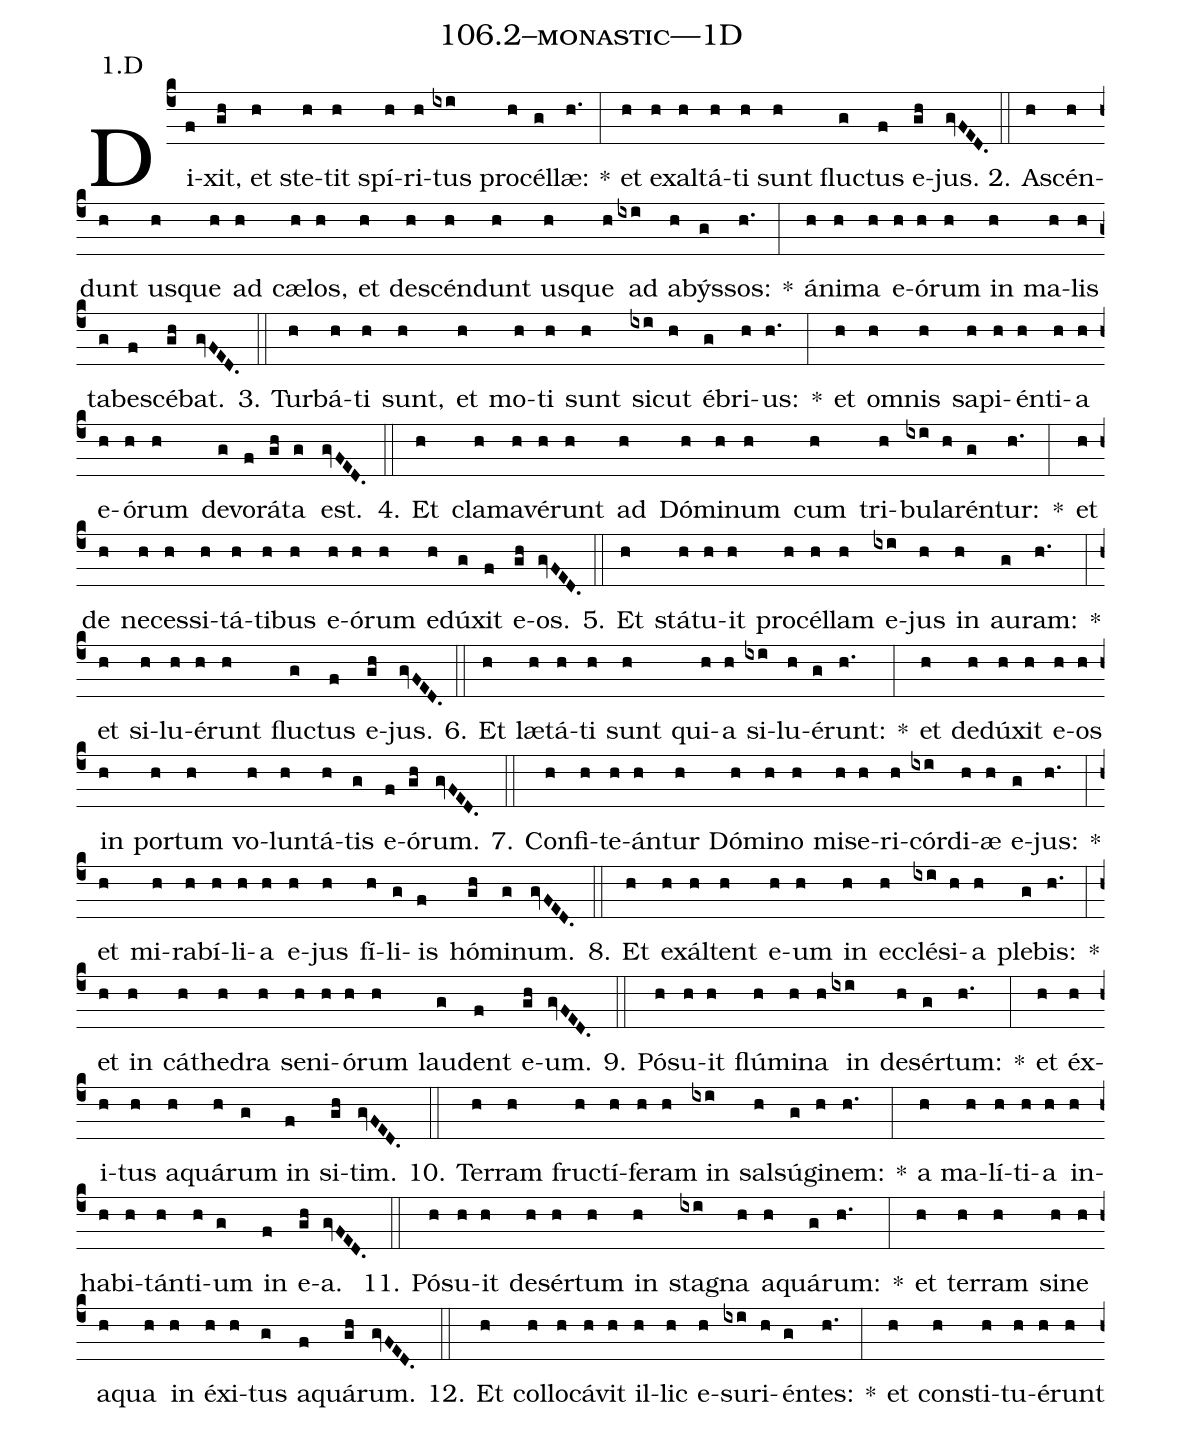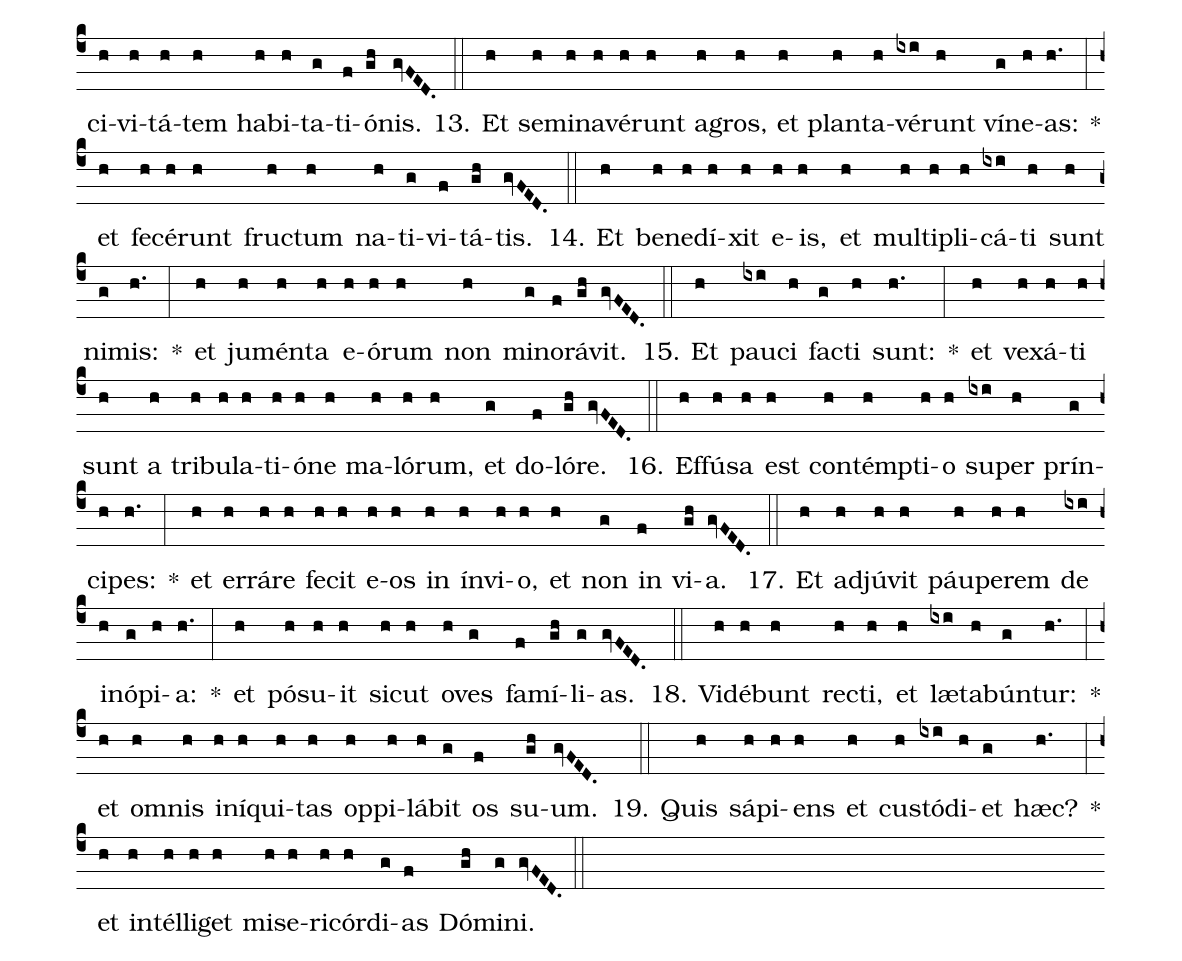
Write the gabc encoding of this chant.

name: 106.2--monastic---1D;
annotation: 1.D;
%%
(c4)Di(f)xit,(gh) et(h) ste(h)tit(h) spí(h)ri(h)tus(ixi) pro(h)cél(g)læ:(h.) *(:) et(h) ex(h)al(h)tá(h)ti(h) sunt(h) fluc(g)tus(f) e(gh)jus.(gvFED.) (::)
2. A(h)scén(h)dunt(h) us(h)que(h) ad(h) cæ(h)los,(h) et(h) de(h)scén(h)dunt(h) us(h)que(h) ad(ixi) a(h)býs(g)sos:(h.) *(:) á(h)ni(h)ma(h) e(h)ó(h)rum(h) in(h) ma(h)lis(h) ta(g)be(f)scé(gh)bat.(gvFED.) (::)
3. Tur(h)bá(h)ti(h) sunt,(h) et(h) mo(h)ti(h) sunt(h) sic(ixi)ut(h) é(g)bri(h)us:(h.) *(:) et(h) om(h)nis(h) sa(h)pi(h)én(h)ti(h)a(h) e(h)ó(h)rum(h) de(g)vo(f)rá(gh)ta(g) est.(gvFED.) (::)
4. Et(h) cla(h)ma(h)vé(h)runt(h) ad(h) Dó(h)mi(h)num(h) cum(h) tri(h)bu(ixi)la(h)rén(g)tur:(h.) *(:) et(h) de(h) ne(h)ces(h)si(h)tá(h)ti(h)bus(h) e(h)ó(h)rum(h) e(h)dú(g)xit(f) e(gh)os.(gvFED.) (::)
5. Et(h) stá(h)tu(h)it(h) pro(h)cél(h)lam(h) e(ixi)jus(h) in(h) au(g)ram:(h.) *(:) et(h) si(h)lu(h)é(h)runt(h) fluc(g)tus(f) e(gh)jus.(gvFED.) (::)
6. Et(h) læ(h)tá(h)ti(h) sunt(h) qui(h)a(h) si(ixi)lu(h)é(g)runt:(h.) *(:) et(h) de(h)dú(h)xit(h) e(h)os(h) in(h) por(h)tum(h) vo(h)lun(h)tá(h)tis(g) e(f)ó(gh)rum.(gvFED.) (::)
7. Con(h)fi(h)te(h)án(h)tur(h) Dó(h)mi(h)no(h) mi(h)se(h)ri(h)cór(ixi)di(h)æ(h) e(g)jus:(h.) *(:) et(h) mi(h)ra(h)bí(h)li(h)a(h) e(h)jus(h) fí(h)li(g)is(f) hó(gh)mi(g)num.(gvFED.) (::)
8. Et(h) ex(h)ál(h)tent(h) e(h)um(h) in(h) ec(h)clé(ixi)si(h)a(h) ple(g)bis:(h.) *(:) et(h) in(h) cá(h)the(h)dra(h) se(h)ni(h)ó(h)rum(h) lau(g)dent(f) e(gh)um.(gvFED.) (::)
9. Pó(h)su(h)it(h) flú(h)mi(h)na(h) in(ixi) de(h)sér(g)tum:(h.) *(:) et(h) éx(h)i(h)tus(h) a(h)quá(h)rum(g) in(f) si(gh)tim.(gvFED.) (::)
10. Ter(h)ram(h) fruc(h)tí(h)fe(h)ram(h) in(ixi) sal(h)sú(g)gi(h)nem:(h.) *(:) a(h) ma(h)lí(h)ti(h)a(h) in(h)ha(h)bi(h)tán(h)ti(h)um(g) in(f) e(gh)a.(gvFED.) (::)
11. Pó(h)su(h)it(h) de(h)sér(h)tum(h) in(h) sta(ixi)gna(h) a(h)quá(g)rum:(h.) *(:) et(h) ter(h)ram(h) si(h)ne(h) a(h)qua(h) in(h) éx(h)i(h)tus(g) a(f)quá(gh)rum.(gvFED.) (::)
12. Et(h) col(h)lo(h)cá(h)vit(h) il(h)lic(h) e(h)su(ixi)ri(h)én(g)tes:(h.) *(:) et(h) con(h)sti(h)tu(h)é(h)runt(h) ci(h)vi(h)tá(h)tem(h) ha(h)bi(h)ta(g)ti(f)ó(gh)nis.(gvFED.) (::)
13. Et(h) se(h)mi(h)na(h)vé(h)runt(h) a(h)gros,(h) et(h) plan(h)ta(h)vé(ixi)runt(h) ví(g)ne(h)as:(h.) *(:) et(h) fe(h)cé(h)runt(h) fruc(h)tum(h) na(h)ti(g)vi(f)tá(gh)tis.(gvFED.) (::)
14. Et(h) be(h)ne(h)dí(h)xit(h) e(h)is,(h) et(h) mul(h)ti(h)pli(h)cá(ixi)ti(h) sunt(h) ni(g)mis:(h.) *(:) et(h) ju(h)mén(h)ta(h) e(h)ó(h)rum(h) non(h) mi(g)no(f)rá(gh)vit.(gvFED.) (::)
15. Et(h) pau(ixi)ci(h) fac(g)ti(h) sunt:(h.) *(:) et(h) ve(h)xá(h)ti(h) sunt(h) a(h) tri(h)bu(h)la(h)ti(h)ó(h)ne(h) ma(h)ló(h)rum,(h) et(g) do(f)ló(gh)re.(gvFED.) (::)
16. Ef(h)fú(h)sa(h) est(h) con(h)témp(h)ti(h)o(h) su(ixi)per(h) prín(g)ci(h)pes:(h.) *(:) et(h) er(h)rá(h)re(h) fe(h)cit(h) e(h)os(h) in(h) ín(h)vi(h)o,(h) et(h) non(g) in(f) vi(gh)a.(gvFED.) (::)
17. Et(h) ad(h)jú(h)vit(h) páu(h)pe(h)rem(h) de(ixi) in(h)ó(g)pi(h)a:(h.) *(:) et(h) pó(h)su(h)it(h) sic(h)ut(h) o(h)ves(g) fa(f)mí(gh)li(g)as.(gvFED.) (::)
18. Vi(h)dé(h)bunt(h) rec(h)ti,(h) et(h) læ(ixi)ta(h)bún(g)tur:(h.) *(:) et(h) om(h)nis(h) in(h)í(h)qui(h)tas(h) op(h)pi(h)lá(h)bit(g) os(f) su(gh)um.(gvFED.) (::)
19. Quis(h) sá(h)pi(h)ens(h) et(h) cus(h)tó(ixi)di(h)et(g) hæc?(h.) *(:) et(h) in(h)tél(h)li(h)get(h) mi(h)se(h)ri(h)cór(h)di(g)as(f) Dó(gh)mi(g)ni.(gvFED.) (::)
